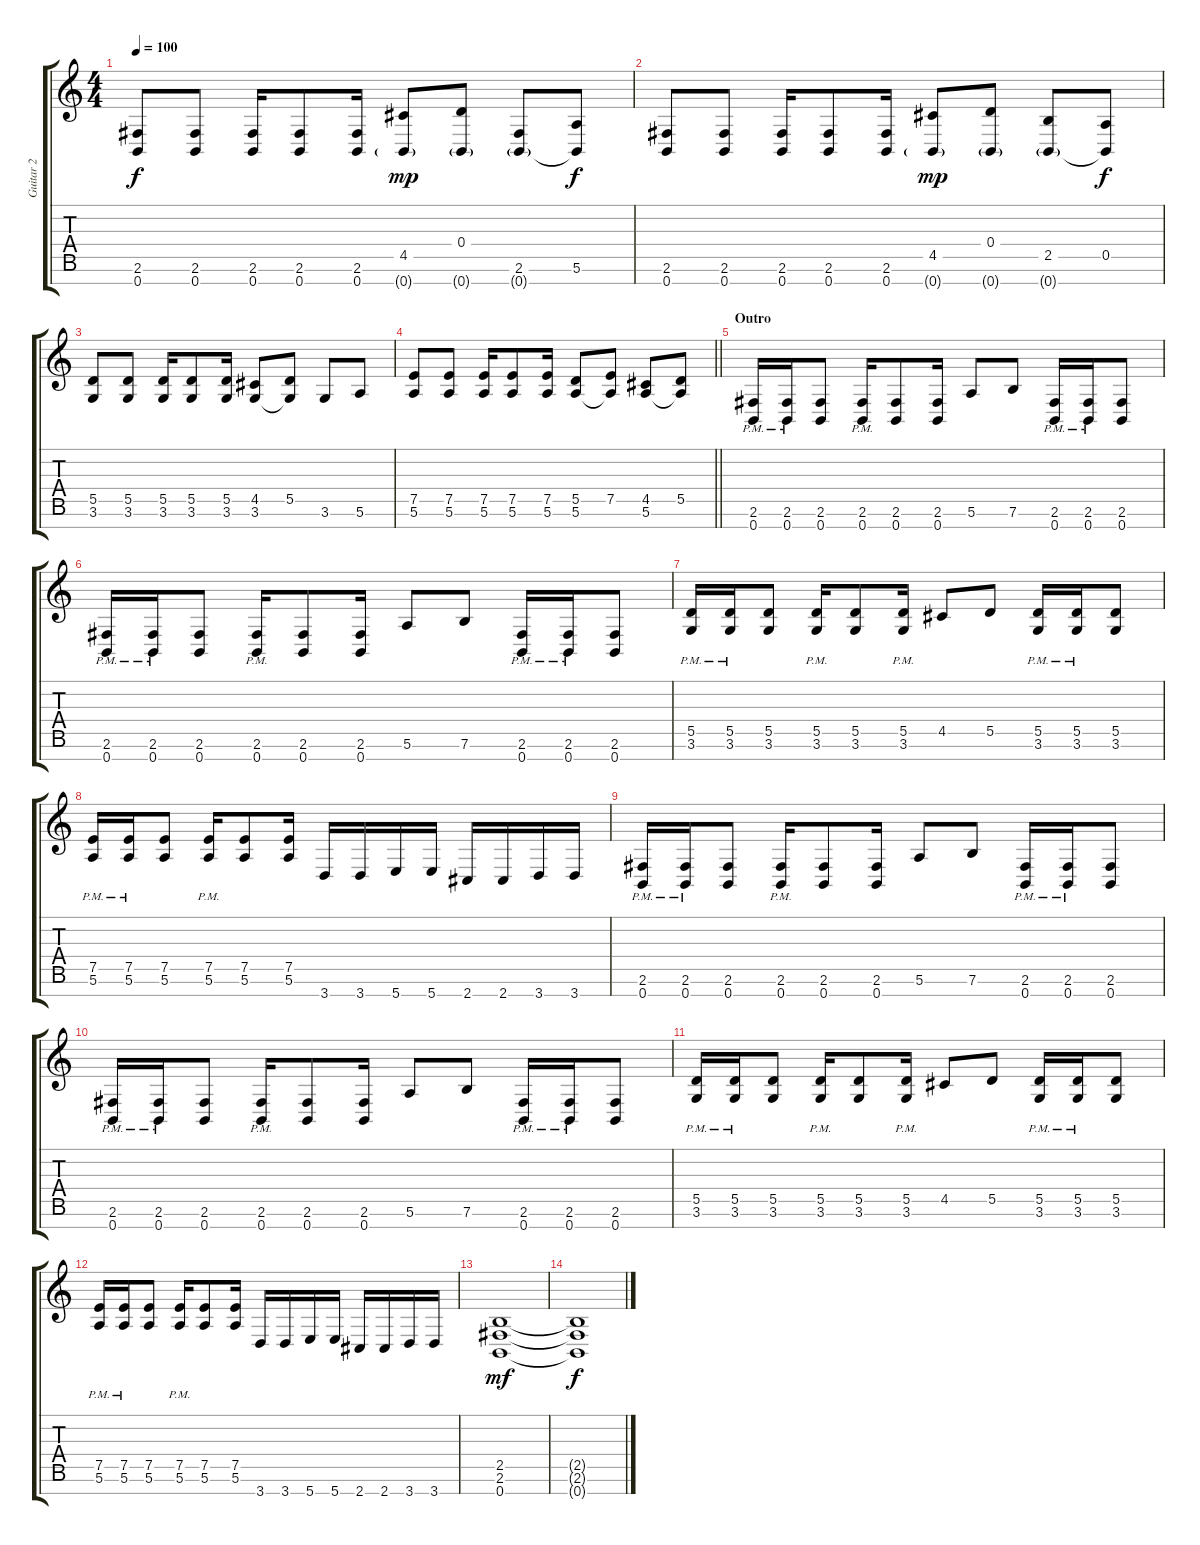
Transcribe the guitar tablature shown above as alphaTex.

\track ("Guitar 2" "Guitar 2") {instrument overdrivenguitar}
\staff {score tabs}
\tuning (E4 B3 G3 D3 A2 E2 B1) {hide}
\ts (4 4)
\tempo 100
\clef g2
\ks c
(2.6 0.7).8{dy f} (2.6 0.7).8 (2.6 0.7).16 (2.6 0.7).8 (2.6 0.7).16 (4.5 0.7{g}).8{dy mp} (0.4 0.7{g}).8 (2.6 0.7{g}).8 (5.6 0.7{t}).8{dy f} |
(2.6 0.7).8 (2.6 0.7).8 (2.6 0.7).16 (2.6 0.7).8 (2.6 0.7).16 (4.5 0.7{g}).8{dy mp} (0.4 0.7{g}).8 (2.5 0.7{g}).8 (0.5 0.7{t}).8{dy f} |
(5.5 3.6).8 (5.5 3.6).8 (5.5 3.6).16 (5.5 3.6).8 (5.5 3.6).16 (4.5 3.6).8 (5.5 3.6{t}).8 3.6.8 5.6.8 |
\barLineRight lightlight
(7.5 5.6).8 (7.5 5.6).8 (7.5 5.6).16 (7.5 5.6).8 (7.5 5.6).16 (5.5 5.6).8 (7.5 5.6{t}).8 (4.5 5.6).8 (5.5 5.6{t}).8 |
\section ("" "Outro")
(2.6{pm} 0.7{pm}).16 (2.6{pm} 0.7{pm}).16 (2.6 0.7).8 (2.6{pm} 0.7{pm}).16 (2.6 0.7).8 (2.6 0.7).16 5.6.8 7.6.8 (2.6{pm} 0.7{pm}).16 (2.6{pm} 0.7{pm}).16 (2.6 0.7).8 |
(2.6{pm} 0.7{pm}).16 (2.6{pm} 0.7{pm}).16 (2.6 0.7).8 (2.6{pm} 0.7{pm}).16 (2.6 0.7).8 (2.6 0.7).16 5.6.8 7.6.8 (2.6{pm} 0.7{pm}).16 (2.6{pm} 0.7{pm}).16 (2.6 0.7).8 |
(5.5{pm} 3.6{pm}).16 (5.5{pm} 3.6{pm}).16 (5.5 3.6).8 (5.5{pm} 3.6{pm}).16 (5.5 3.6).8 (5.5{pm} 3.6{pm}).16 4.5.8 5.5.8 (5.5{pm} 3.6{pm}).16 (5.5{pm} 3.6{pm}).16 (5.5 3.6).8 |
(7.5{pm} 5.6{pm}).16 (7.5{pm} 5.6{pm}).16 (7.5 5.6).8 (7.5{pm} 5.6{pm}).16 (7.5 5.6).8 (7.5 5.6).16 3.7.16 3.7.16 5.7.16 5.7.16 2.7.16 2.7.16 3.7.16 3.7.16 |
(2.6{pm} 0.7{pm}).16 (2.6{pm} 0.7{pm}).16 (2.6 0.7).8 (2.6{pm} 0.7{pm}).16 (2.6 0.7).8 (2.6 0.7).16 5.6.8 7.6.8 (2.6{pm} 0.7{pm}).16 (2.6{pm} 0.7{pm}).16 (2.6 0.7).8 |
(2.6{pm} 0.7{pm}).16 (2.6{pm} 0.7{pm}).16 (2.6 0.7).8 (2.6{pm} 0.7{pm}).16 (2.6 0.7).8 (2.6 0.7).16 5.6.8 7.6.8 (2.6{pm} 0.7{pm}).16 (2.6{pm} 0.7{pm}).16 (2.6 0.7).8 |
(5.5{pm} 3.6{pm}).16 (5.5{pm} 3.6{pm}).16 (5.5 3.6).8 (5.5{pm} 3.6{pm}).16 (5.5 3.6).8 (5.5{pm} 3.6{pm}).16 4.5.8 5.5.8 (5.5{pm} 3.6{pm}).16 (5.5{pm} 3.6{pm}).16 (5.5 3.6).8 |
(7.5{pm} 5.6{pm}).16 (7.5{pm} 5.6{pm}).16 (7.5 5.6).8 (7.5{pm} 5.6{pm}).16 (7.5 5.6).8 (7.5 5.6).16 3.7.16 3.7.16 5.7.16 5.7.16 2.7.16 2.7.16 3.7.16 3.7.16 |
(2.5 2.6 0.7).1{dy mf} |
(2.5{t} 2.6{t} 0.7{t}).1{dy f}
